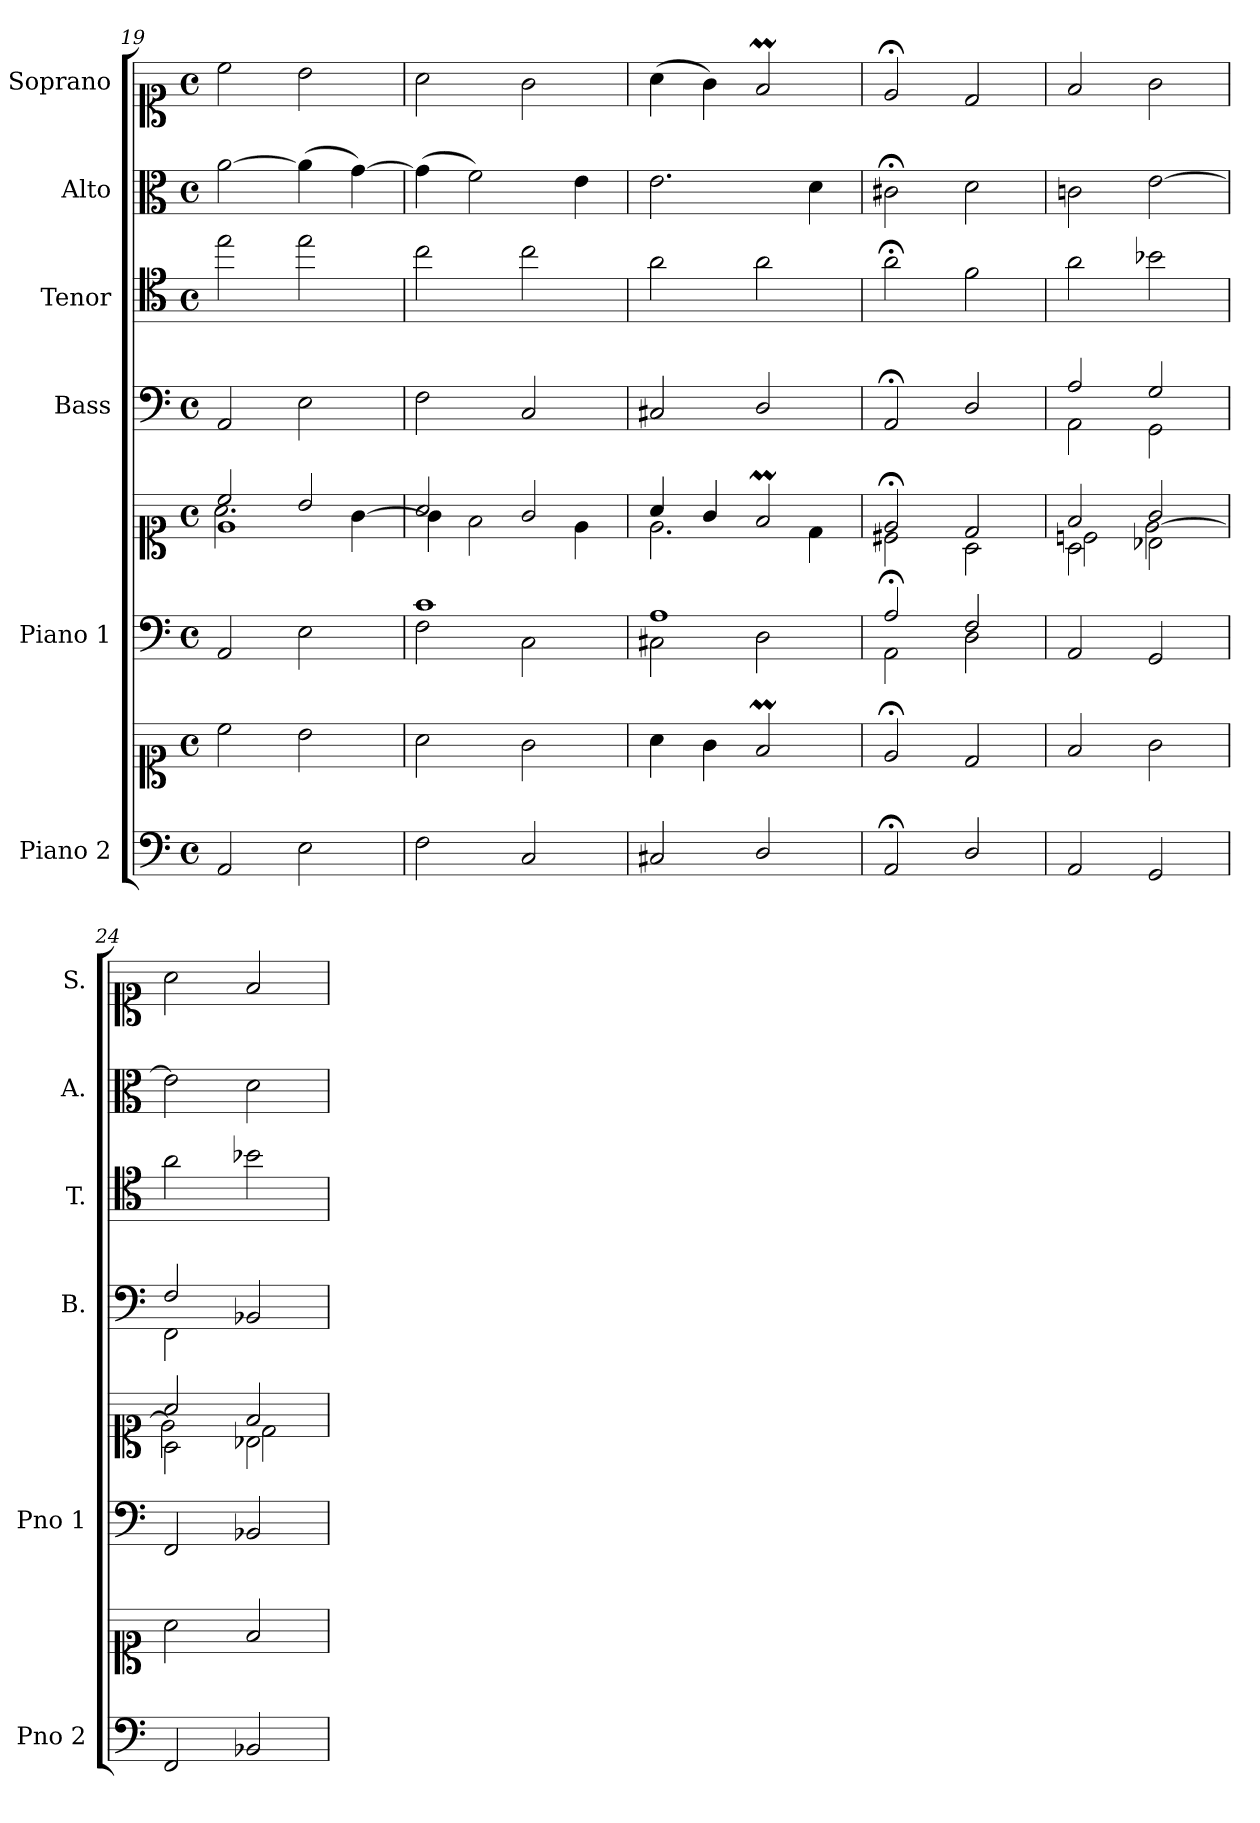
**kern	**kern	**kern	**kern	**kern	**kern	**kern	**kern
*part6	*part6	*part5	*part5	*part4	*part3	*part2	*part1
*staff8	*staff7	*staff6	*staff5	*staff4	*staff3	*staff2	*staff1
*I"Piano 2	*	*I"Piano 1	*	*I"Bass	*I"Tenor	*I"Alto	*I"Soprano
*I'Pno 2	*	*I'Pno 1	*	*I'B.	*I'T.	*I'A.	*I'S.
*clefF4	*clefC1	*clefF4	*clefC1	*clefF4	*clefC4	*clefC3	*clefC1
*	*	*	*	*	*ITrd7c12	*	*
*k[]	*k[]	*k[]	*k[]	*k[]	*k[]	*k[]	*k[]
*M4/4	*M4/4	*M4/4	*M4/4	*M4/4	*M4/4	*M4/4	*M4/4
*met(c)	*met(c)	*met(c)	*met(c)	*met(c)	*met(c)	*met(c)	*met(c)
=19	=19	=19	=19	=19	=19	=19	=19
*	*	*	*^	*	*	*	*
*	*	*	*	*^	*	*	*	*
2AA/	2cc\	2AA/	2cc/	1e\	2.a\	2AA/	2e\	[>2a\	2cc\
2E\	2b\	2E\	2b/	.	.	2E\	2e\	(4a\]	2b\
.	.	.	.	.	[<4g\	.	.	[4g\)	.
*	*	*	*	*v	*v	*	*	*	*
=20	=20	=20	=20	=20	=20	=20	=20	=20
*	*	*^	*	*	*	*	*	*
2F\	2a\	1c/	2F\	2a/	4g\]	2F\	2c\	(4g\]	2a\
.	.	.	.	.	2f\	.	.	2f\)	.
2C/	2g\	.	2C\	2g/	.	2C/	2c\	.	2g\
.	.	.	.	.	4e\	.	.	4e\	.
=21	=21	=21	=21	=21	=21	=21	=21	=21	=21
2C#X/	4a\	1A/	2C#X\	4a/	2.e\	2C#X/	2A\	2.e\	(4a\
.	4g\	.	.	4g/	.	.	.	.	4g\)
2D/	2fM/	.	2D\	2fM/	.	2D/	2A\	.	2fM/
.	.	.	.	.	4d\	.	.	4d\	.
=22	=22	=22	=22	=22	=22	=22	=22	=22	=22
2AA;/	2e;</	2A;/	2AA\	2e;</	2c#X\	2AA;</	2A;<\	2c#X;<\	2e;</
2D/	2d/	2F/	2D\	2d/	2A\	2D/	2F\	2d\	2d/
*	*	*v	*v	*	*	*	*	*	*
=23	=23	=23	=23	=23	=23	=23	=23	=23
*	*	*	*	*^	*^	*	*	*
2AA/	2f/	2AA/	2f/	2A\	2cn\	2A/	2AA\	2A\	2cn\	2f/
2GG/	2g\	2GG/	2g/	2B-X\	[>2e\	2G/	2GG\	2B-X\	[>2e\	2g\
=24	=24	=24	=24	=24	=24	=24	=24	=24	=24	=24
2FF/	2a\	2FF/	2a/	2A\	2e\]	2F/	2FF\	2A\	2e\]	2a\
2BB-X/	2f/	2BB-X/	2f/	2B-X\	2d\	2BB-X/	2ryy	2B-X\	2d\	2f/
*	*	*	*v	*v	*v	*	*	*	*	*
*	*	*	*	*v	*v	*	*	*
=	=	=	=	=	=	=	=
*-	*-	*-	*-	*-	*-	*-	*-
